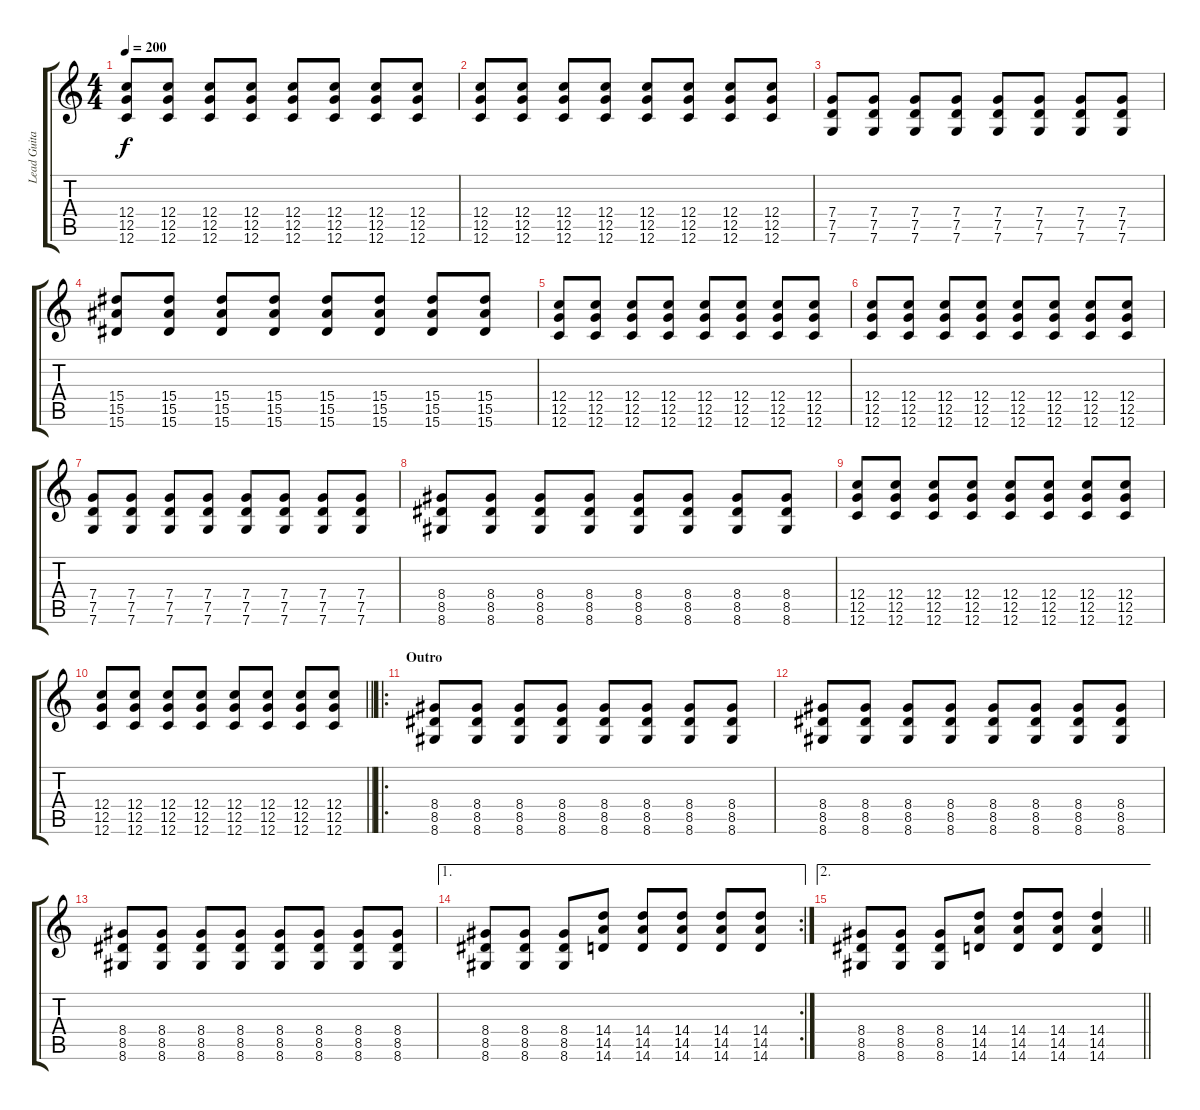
\track ("Lead Guitar - Franky" "Lead Guita") {instrument distortionguitar}
\staff {score tabs}
\tuning (D4 A3 F3 C3 G2 C2) {hide}
\ts (4 4)
\tempo 200
\clef g2
\ks c
(12.4 12.5 12.6).8{dy f} (12.4 12.5 12.6).8 (12.4 12.5 12.6).8 (12.4 12.5 12.6).8 (12.4 12.5 12.6).8 (12.4 12.5 12.6).8 (12.4 12.5 12.6).8 (12.4 12.5 12.6).8 |
(12.4 12.5 12.6).8 (12.4 12.5 12.6).8 (12.4 12.5 12.6).8 (12.4 12.5 12.6).8 (12.4 12.5 12.6).8 (12.4 12.5 12.6).8 (12.4 12.5 12.6).8 (12.4 12.5 12.6).8 |
(7.4 7.5 7.6).8 (7.4 7.5 7.6).8 (7.4 7.5 7.6).8 (7.4 7.5 7.6).8 (7.4 7.5 7.6).8 (7.4 7.5 7.6).8 (7.4 7.5 7.6).8 (7.4 7.5 7.6).8 |
(15.4 15.5 15.6).8 (15.4 15.5 15.6).8 (15.4 15.5 15.6).8 (15.4 15.5 15.6).8 (15.4 15.5 15.6).8 (15.4 15.5 15.6).8 (15.4 15.5 15.6).8 (15.4 15.5 15.6).8 |
(12.4 12.5 12.6).8 (12.4 12.5 12.6).8 (12.4 12.5 12.6).8 (12.4 12.5 12.6).8 (12.4 12.5 12.6).8 (12.4 12.5 12.6).8 (12.4 12.5 12.6).8 (12.4 12.5 12.6).8 |
(12.4 12.5 12.6).8 (12.4 12.5 12.6).8 (12.4 12.5 12.6).8 (12.4 12.5 12.6).8 (12.4 12.5 12.6).8 (12.4 12.5 12.6).8 (12.4 12.5 12.6).8 (12.4 12.5 12.6).8 |
(7.4 7.5 7.6).8 (7.4 7.5 7.6).8 (7.4 7.5 7.6).8 (7.4 7.5 7.6).8 (7.4 7.5 7.6).8 (7.4 7.5 7.6).8 (7.4 7.5 7.6).8 (7.4 7.5 7.6).8 |
(8.4 8.5 8.6).8 (8.4 8.5 8.6).8 (8.4 8.5 8.6).8 (8.4 8.5 8.6).8 (8.4 8.5 8.6).8 (8.4 8.5 8.6).8 (8.4 8.5 8.6).8 (8.4 8.5 8.6).8 |
(12.4 12.5 12.6).8 (12.4 12.5 12.6).8 (12.4 12.5 12.6).8 (12.4 12.5 12.6).8 (12.4 12.5 12.6).8 (12.4 12.5 12.6).8 (12.4 12.5 12.6).8 (12.4 12.5 12.6).8 |
\barLineRight lightlight
(12.4 12.5 12.6).8 (12.4 12.5 12.6).8 (12.4 12.5 12.6).8 (12.4 12.5 12.6).8 (12.4 12.5 12.6).8 (12.4 12.5 12.6).8 (12.4 12.5 12.6).8 (12.4 12.5 12.6).8 |
\ro
\section ("" "Outro")
(8.4 8.5 8.6).8 (8.4 8.5 8.6).8 (8.4 8.5 8.6).8 (8.4 8.5 8.6).8 (8.4 8.5 8.6).8 (8.4 8.5 8.6).8 (8.4 8.5 8.6).8 (8.4 8.5 8.6).8 |
(8.4 8.5 8.6).8 (8.4 8.5 8.6).8 (8.4 8.5 8.6).8 (8.4 8.5 8.6).8 (8.4 8.5 8.6).8 (8.4 8.5 8.6).8 (8.4 8.5 8.6).8 (8.4 8.5 8.6).8 |
(8.4 8.5 8.6).8 (8.4 8.5 8.6).8 (8.4 8.5 8.6).8 (8.4 8.5 8.6).8 (8.4 8.5 8.6).8 (8.4 8.5 8.6).8 (8.4 8.5 8.6).8 (8.4 8.5 8.6).8 |
\ae 1
\rc 2
(8.4 8.5 8.6).8 (8.4 8.5 8.6).8 (8.4 8.5 8.6).8 (14.4 14.5 14.6).8 (14.4 14.5 14.6).8 (14.4 14.5 14.6).8 (14.4 14.5 14.6).8 (14.4 14.5 14.6).8 |
\ae 2
\barLineRight lightlight
(8.4 8.5 8.6).8 (8.4 8.5 8.6).8 (8.4 8.5 8.6).8 (14.4 14.5 14.6).8 (14.4 14.5 14.6).8 (14.4 14.5 14.6).8 (14.4 14.5 14.6).4
